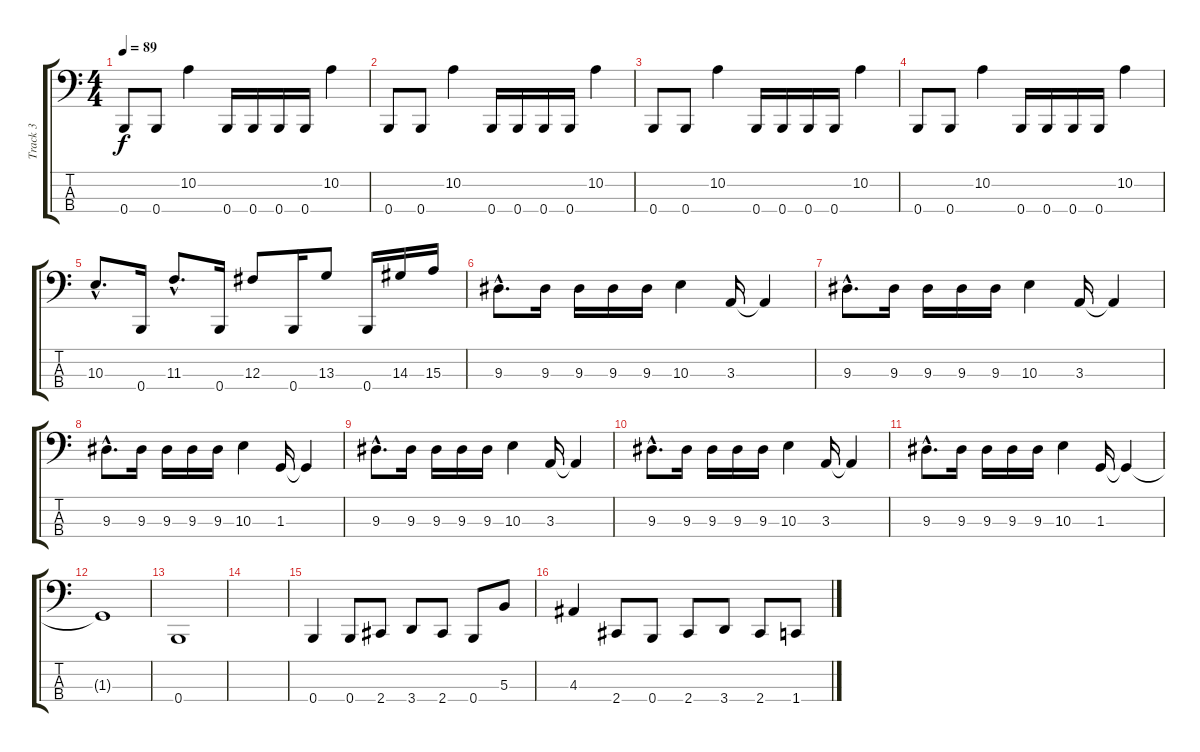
\track ("Track 3" "Track 3") {instrument electricbasspick}
\staff {score tabs}
\tuning (E2 B1 Gb1 B0) {hide}
\ts (4 4)
\tempo 89
\clef f4
\ks c
0.4.8{dy f} 0.4.8 10.2.4 0.4.16 0.4.16 0.4.16 0.4.16 10.2.4 |
0.4.8 0.4.8 10.2.4 0.4.16 0.4.16 0.4.16 0.4.16 10.2.4 |
0.4.8 0.4.8 10.2.4 0.4.16 0.4.16 0.4.16 0.4.16 10.2.4 |
0.4.8 0.4.8 10.2.4 0.4.16 0.4.16 0.4.16 0.4.16 10.2.4 |
10.3{hac}.8{d} 0.4.16 11.3{hac}.8{d} 0.4.16 12.3.8 0.4.16 13.3.8 0.4.16 14.3.16 15.3.16 |
9.3{hac}.8{d} 9.3.16 9.3.16 9.3.16 9.3.16 10.3.4 3.3.16 3.3{t}.4 |
9.3{hac}.8{d} 9.3.16 9.3.16 9.3.16 9.3.16 10.3.4 3.3.16 3.3{t}.4 |
9.3{hac}.8{d} 9.3.16 9.3.16 9.3.16 9.3.16 10.3.4 1.3.16 1.3{t}.4 |
9.3{hac}.8{d} 9.3.16 9.3.16 9.3.16 9.3.16 10.3.4 3.3.16 3.3{t}.4 |
9.3{hac}.8{d} 9.3.16 9.3.16 9.3.16 9.3.16 10.3.4 3.3.16 3.3{t}.4 |
9.3{hac}.8{d} 9.3.16 9.3.16 9.3.16 9.3.16 10.3.4 1.3.16 1.3{t}.4 |
1.3{t}.1 |
0.4.1 |
|
0.4.4 0.4.8 2.4.8 3.4.8 2.4.8 0.4.8 5.3.8 |
4.3.4 2.4.8 0.4.8 2.4.8 3.4.8 2.4.8 1.4.8
